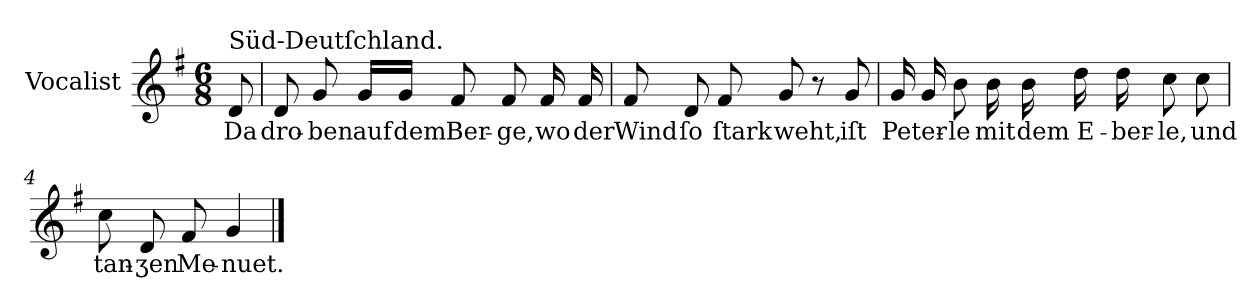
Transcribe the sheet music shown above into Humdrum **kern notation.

**kern	**text
*part1	*part1
*staff1	*staff1
*I"Vocalist	*
*k[f#]	*
*G:	*
*M6/8	*
=	=
!LO:TX:a:t=Süd-Deutſchland.	!
8d	Da
=1	=1
8d	dro-
8g	-ben
16gLL	auf
16gJJ	dem
8f#	Ber-
8f#	-ge,
16f#	wo
16f#	der
=2	=2
8f#	Wind
8d	ſo
8f#	ſtark
8g	weht,
8r	.
8g	iſt
=3	=3
16g	Peter-
16g	.
8b	-le
16b	mit
16b	dem
16dd	E-
16dd	-ber-
8cc	-le,
8cc	und
=4	=4
8cc	tan-
8d	-ʒen
8f#	Me-
4g	-nuet.
==	==
*-	*-
